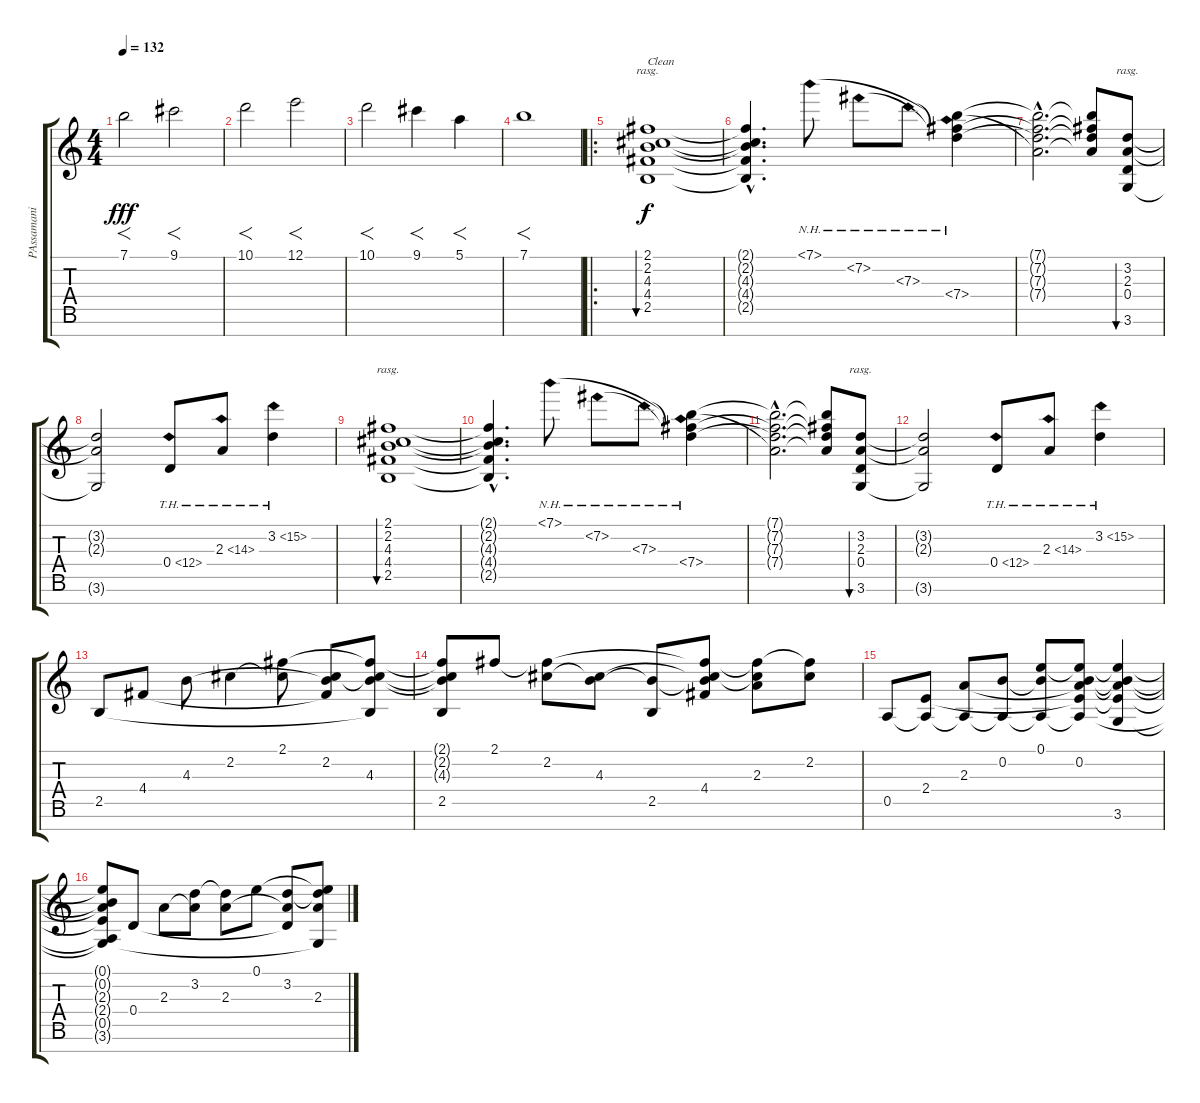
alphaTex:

\track ("PAssamani" "PAssamani") {instrument distortionguitar}
\staff {score tabs}
\tuning (E4 B3 G3 D3 A2 E2 B1) {hide}
\ts (4 4)
\tempo 132
\clef g2
\ks c
7.1.2{f dy fff} 9.1.2{f} |
10.1.2{f} 12.1.2{f} |
10.1.2{f} 9.1.4{f} 5.1.4{f} |
7.1.1{f} |
\ro
(2.1 2.2 4.3 4.4 2.5).1{bu 240 rasg ii txt "Clean" dy f instrument electricguitarclean} |
(2.1{hac t} 2.2{hac t} 4.3{hac t} 4.4{hac t} 2.5{hac t}).4{d} 7.1{nh}.8 7.2{nh}.8 7.3{nh}.8 (7.1{t} 7.2{t} 7.3{t} 7.4{nh}).4 |
(7.1{hac t} 7.2{hac t} 7.3{hac t} 7.4{hac t}).2{d} (7.1{t} 7.2{t} 7.3{t} 7.4{t}).8 (3.2 2.3 0.4 3.6).8{bu 240 rasg ii} |
(3.2{t} 2.3{t} 3.6{t}).2 0.4{th 12}.8 2.3{th 12}.8 3.2{th 12}.4 |
(2.1 2.2 4.3 4.4 2.5).1{bu 240 rasg ii instrument electricguitarclean} |
(2.1{hac t} 2.2{hac t} 4.3{hac t} 4.4{hac t} 2.5{hac t}).4{d} 7.1{nh}.8 7.2{nh}.8 7.3{nh}.8 (7.1{t} 7.2{t} 7.3{t} 7.4{nh}).4 |
(7.1{hac t} 7.2{hac t} 7.3{hac t} 7.4{hac t}).2{d} (7.1{t} 7.2{t} 7.3{t} 7.4{t}).8 (3.2 2.3 0.4 3.6).8{bu 240 rasg ii} |
(3.2{t} 2.3{t} 3.6{t}).2 0.4{th 12}.8 2.3{th 12}.8 3.2{th 12}.4 |
2.5.8{instrument electricguitarclean} 4.4.8 4.3.8 2.2.4 (2.1 2.2{t}).8 (2.2 4.3{t} 4.4{t}).8 (2.1{t} 2.2{t} 4.3 2.5{t}).8 |
(2.1{t} 2.2{t} 4.3{t} 2.5).8 2.1.8 (2.1{t} 2.2).8 (2.2{t} 4.3).8 (4.3{t} 2.5).8 (2.1{t} 2.2{t} 4.3{t} 4.4).8 (2.1{t} 2.2{t} 2.3).8 (2.1{t} 2.2).8 |
0.5.8 (2.4 0.5{t}).8 (2.3 0.5{t}).8 (0.2 0.5{t}).8 (0.1 0.2{t} 0.5{t}).8 (0.1{t} 0.2 2.3{t} 2.4{t} 0.5{t}).8 (0.1{t} 0.2{t} 2.3{t} 2.4{t} 3.6).4 |
(0.1{t} 0.2{t} 2.3{t} 2.4{t} 0.5{t} 3.6{t}).8 0.4.8 2.3.8 (3.2 2.3{t}).8 (3.2{t} 2.3).8 0.1.8 (3.2 2.3{t} 0.4{t}).8 (0.1{t} 3.2{t} 2.3 3.6{t}).8
